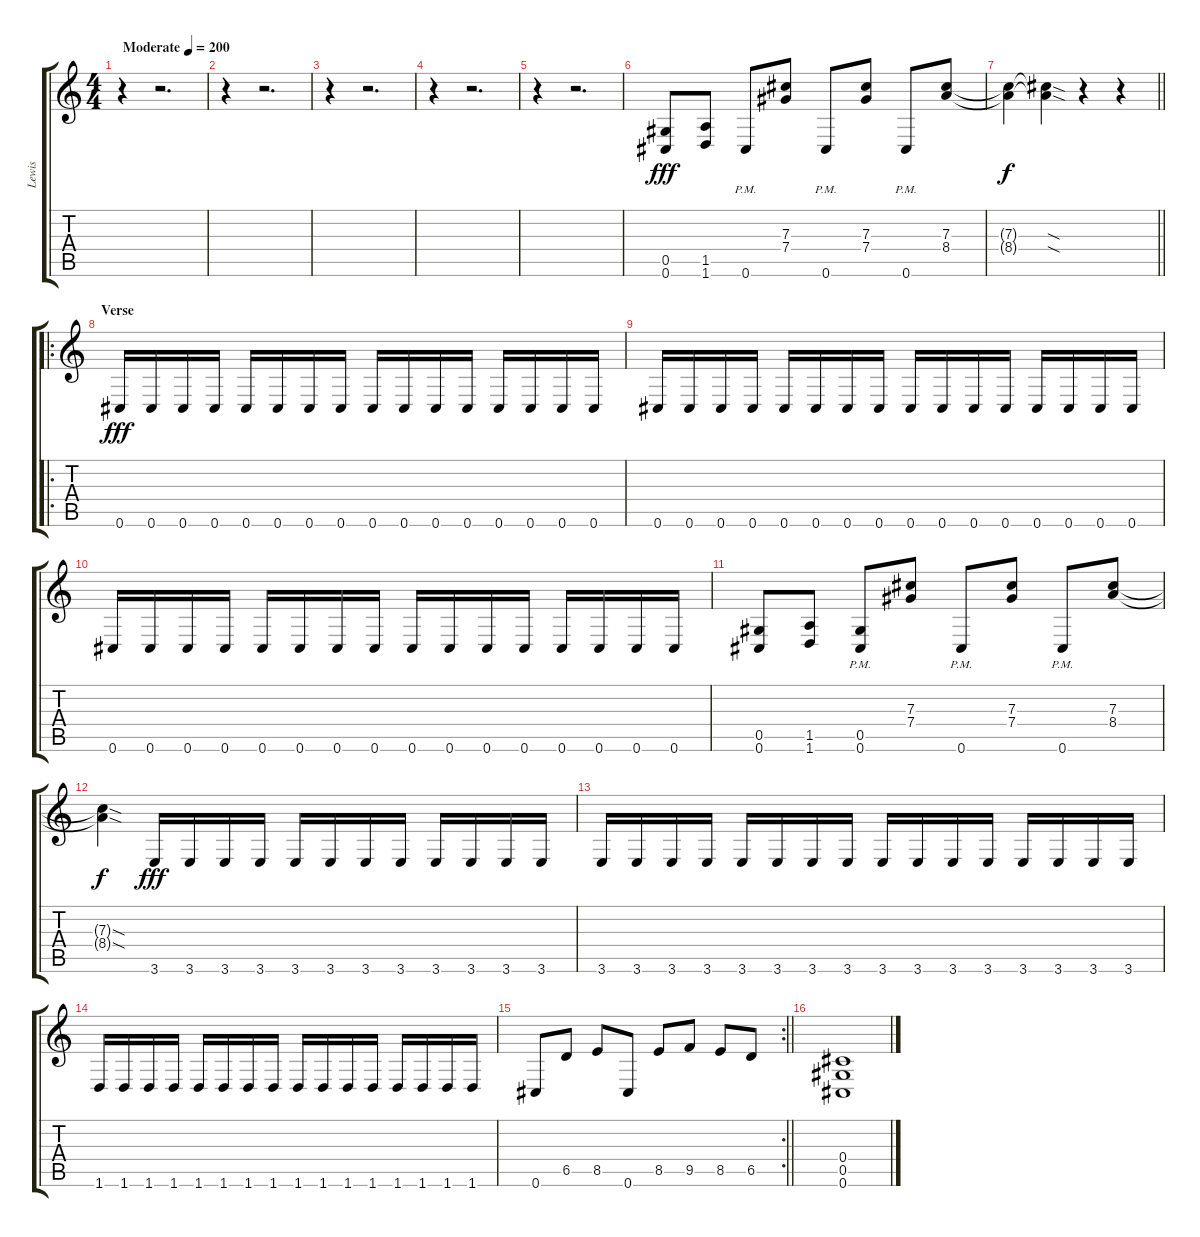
\track ("Lewis" "Lewis") {instrument distortionguitar}
\staff {score tabs}
\tuning (Eb4 Bb3 Gb3 Db3 Ab2 Db2) {hide}
\ts (4 4)
\tempo (200 "Moderate")
\clef g2
\ks c
r.4{dy fff instrument distortionguitar} r.2{d} |
r.4 r.2{d} |
r.4 r.2{d} |
r.4 r.2{d} |
r.4 r.2{d} |
(0.5 0.6).8 (1.5 1.6).8 0.6{pm}.8 (7.3 7.4).8 0.6{pm}.8 (7.3 7.4).8 0.6{pm}.8 (7.3 8.4).8 |
\barLineRight lightlight
(7.3{t} 8.4{t}).4{dy f} (7.3{sod t} 8.4{sod t}).4 r.4 r.4 |
\ro
\section ("" "Verse")
0.6.16{dy fff} 0.6.16 0.6.16 0.6.16 0.6.16 0.6.16 0.6.16 0.6.16 0.6.16 0.6.16 0.6.16 0.6.16 0.6.16 0.6.16 0.6.16 0.6.16 |
0.6.16 0.6.16 0.6.16 0.6.16 0.6.16 0.6.16 0.6.16 0.6.16 0.6.16 0.6.16 0.6.16 0.6.16 0.6.16 0.6.16 0.6.16 0.6.16 |
0.6.16 0.6.16 0.6.16 0.6.16 0.6.16 0.6.16 0.6.16 0.6.16 0.6.16 0.6.16 0.6.16 0.6.16 0.6.16 0.6.16 0.6.16 0.6.16 |
(0.5 0.6).8 (1.5 1.6).8 (0.5{pm} 0.6{pm}).8 (7.3 7.4).8 0.6{pm}.8 (7.3 7.4).8 0.6{pm}.8 (7.3 8.4).8 |
(7.3{sod t} 8.4{sod t}).4{dy f} 3.6.16{dy fff} 3.6.16 3.6.16 3.6.16 3.6.16 3.6.16 3.6.16 3.6.16 3.6.16 3.6.16 3.6.16 3.6.16 |
3.6.16 3.6.16 3.6.16 3.6.16 3.6.16 3.6.16 3.6.16 3.6.16 3.6.16 3.6.16 3.6.16 3.6.16 3.6.16 3.6.16 3.6.16 3.6.16 |
1.6.16 1.6.16 1.6.16 1.6.16 1.6.16 1.6.16 1.6.16 1.6.16 1.6.16 1.6.16 1.6.16 1.6.16 1.6.16 1.6.16 1.6.16 1.6.16 |
\rc 2
\barLineRight lightlight
0.6.8 6.5.8 8.5.8 0.6.8 8.5.8 9.5.8 8.5.8 6.5.8 |
(0.4 0.5 0.6).1
